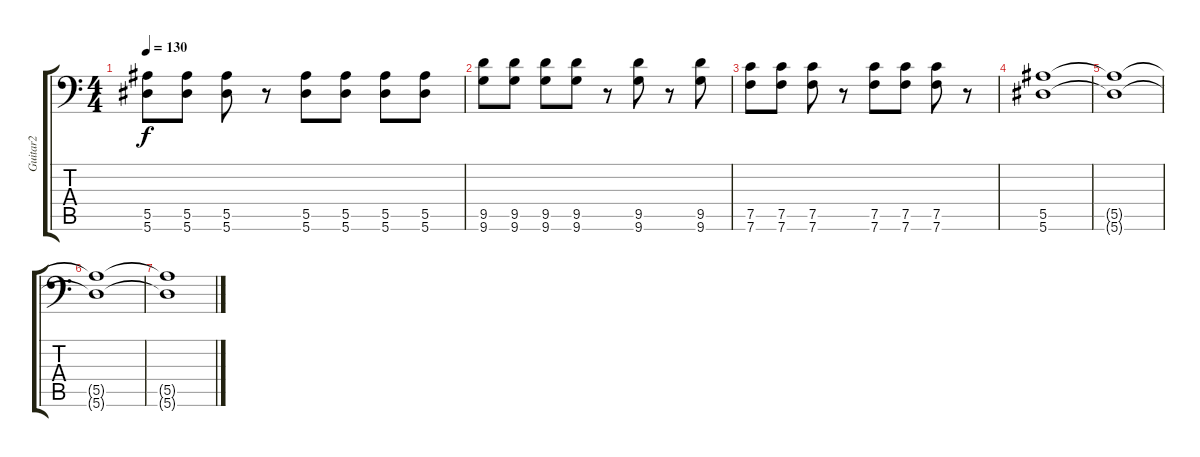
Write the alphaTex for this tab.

\track ("Guitar2" "Guitar2") {instrument overdrivenguitar}
\staff {score tabs}
\tuning (C4 G3 Eb3 Bb2 F2 Bb1) {hide}
\ts (4 4)
\tempo 130
\clef f4
\ks c
(5.5 5.6).8{dy f} (5.5 5.6).8 (5.5 5.6).8 r.8 (5.5 5.6).8 (5.5 5.6).8 (5.5 5.6).8 (5.5 5.6).8 |
(9.5 9.6).8 (9.5 9.6).8 (9.5 9.6).8 (9.5 9.6).8 r.8 (9.5 9.6).8 r.8 (9.5 9.6).8 |
(7.5 7.6).8 (7.5 7.6).8 (7.5 7.6).8 r.8 (7.5 7.6).8 (7.5 7.6).8 (7.5 7.6).8 r.8 |
(5.5 5.6).1{volume 0} |
(5.5{t} 5.6{t}).1 |
(5.5{t} 5.6{t}).1 |
(5.5{t} 5.6{t}).1
